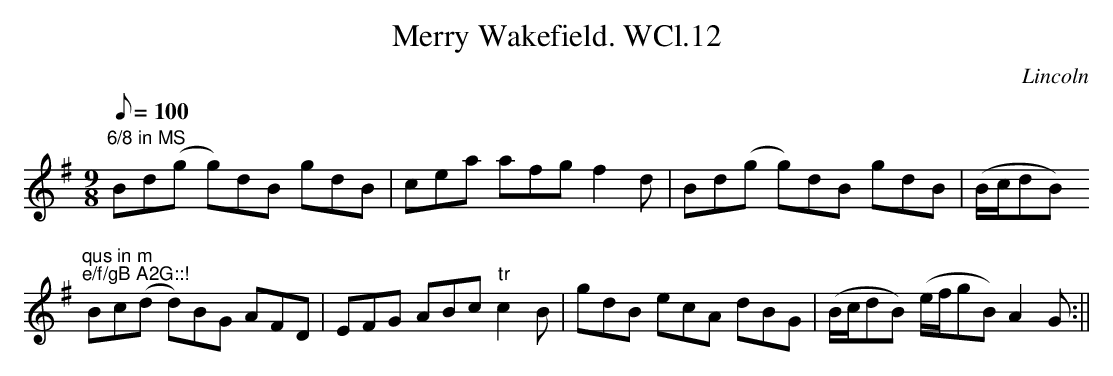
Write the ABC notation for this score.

X:1
T:Merry Wakefield. WCl.12
M:9/8
L:1/8
Q:100
O:Lincoln
K:G
"6/8 in MS"Bd(g g)dB gdB|cea afg f2 d|Bd(g g)dB gdB|(B/2c/2dB) "qus in m
s"e/f/gB A2G::!
Bc(d d)BG AFD|EFG ABc "tr"c2B|gdB ecA dBG|(B/2c/2dB) (e/2f/2gB) A2G:||
